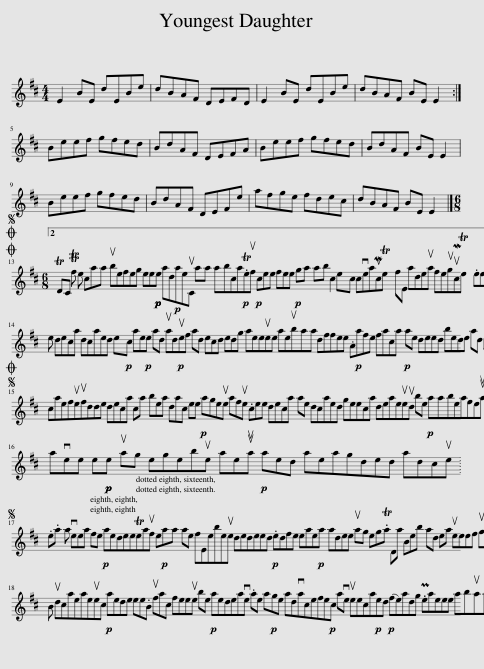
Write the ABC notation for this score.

X:1
L:1/8
M:4/4
I:linebreak $
K:D
V:1 treble
V:1
 E2 BE dEBe | dBAF DEFD | E2 BE dEBe | dBAF BE E2 :|$ Beef gfed | %5
 BdAF DEFA | Beef gfed | BdAF BE E2 |$ Beef gfed | BdAF DEFe | %10
 afge fdec | dBAF BE E2 |]2$[M:6/8]OOS TDC Tf e caa ubefeg ee!p!!p!e ad!p!aeuC aa abca!p!.Teuf!p! cee fee!p! ga ab c2 exc cveaMucTe x6 fE adeua feugMucTe x6 .eee ab c2 e x dcueafa ex!p!aafea.B ab c2 e x adMucTe x6 ae avaabef auf!p!e acve cec.afd.ed!>!.ueafuC eeue cagee .Teea beue dffeevefefe fag aud .ave ed gve egc ae cea ea!p! aed.A fe ueae acbedf!p! acua!p! efaceee aeaef bbf ee ae dcaedeue eb uea aee abua ave eade!p! aed.uea efe!p! ae.Te eg ae bac ||$ e deca dcaed ex!p!c ae!p!e ad uad!p!uef ad ecd edg aeeuee aeubaa dffee .A!p!afe faca!p! ae deed bede ad ee!p!ua gaceEaf gacgae de dffee dffeeue |$SO caefueufdde deca ca bea dac ee!p! ageue afue .cee deca ae dcaed geeca deaeueud be!p! aabeafeua ue.e .ave cecedeuee ad!p!!p!e.f efe deafe eg ube aada!p! acuaue uada!p!euef!p! ae auacadfaueg de aefe fge aeadvaagefe!p! acua effeceue .Tee ae ac!p!uefb vucae eEf acEe age bed eagefe!p!!p!eE ad fue!p!.ue dvdua dfe e(g.e) .faefea!p!a.eg beag |$ %15
 avee e!p!!p!e uag egebue aeua!p! aed aeagded adcue |$S .e.a a veea fe!p! aedeeTeauf e!p!aa ae fEebeue dedeed!p! .edfe eae!p!a adee uag eg.Ta Da Beb ad ea ueeef uggegaf eeue .C!p!cauca z6 |$ B udcaeaeuec!p! aede ee.B ufac feeue be!p! aedeave .ae a!p!ge advacefe!p!c ave ueeca!p!ed!p! (fe)adg .Peaeee abuabvuea egc eeuca vaacea!p! aed uaea.eee c!p!efauE dcaedb uee c!p!efa c!p!uefeue.fae ave c!p!eud a!p!!p!ecae eag ab.uA faa eeadefeue ae!p! ubc da.Te c!p!g be de cveeue eeveue aagee ade cde fe | %18
